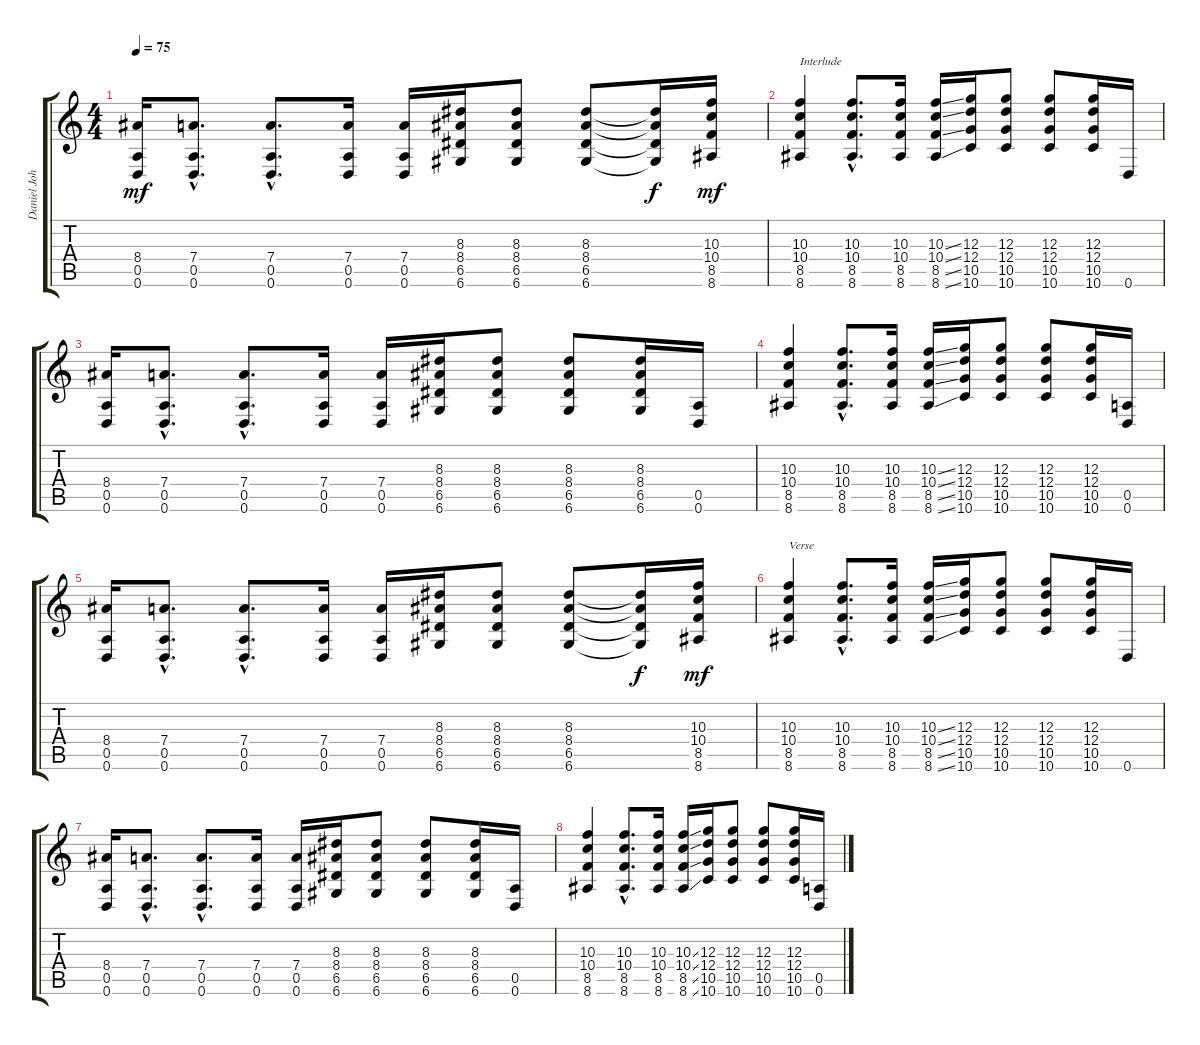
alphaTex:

\track ("Daniel Johns (Gtr3)" "Daniel Joh") {instrument distortionguitar}
\staff {score tabs}
\tuning (E4 B3 G3 D3 A2 D2) {hide}
\ts (4 4)
\tempo 75
\clef g2
\ks c
(8.4 0.5 0.6).16{dy mf} (7.4{hac} 0.5{hac} 0.6{hac}).8{d} (7.4{hac} 0.5{hac} 0.6{hac}).8{d} (7.4 0.5 0.6).16 (7.4 0.5 0.6).16 (8.3 8.4 6.5 6.6).16 (8.3 8.4 6.5 6.6).8 (8.3 8.4 6.5 6.6).8 (8.3{t} 8.4{t} 6.5{t} 6.6{t}).16{dy f} (10.3 10.4 8.5 8.6).16{dy mf} |
(10.3 10.4 8.5 8.6).4{txt "Interlude"} (10.3{hac} 10.4{hac} 8.5{hac} 8.6{hac}).8{d} (10.3 10.4 8.5 8.6).16 (10.3{ss} 10.4{ss} 8.5{ss} 8.6{ss}).16 (12.3 12.4 10.5 10.6).16 (12.3 12.4 10.5 10.6).8 (12.3 12.4 10.5 10.6).8 (12.3 12.4 10.5 10.6).16 0.6.16 |
(8.4 0.5 0.6).16 (7.4{hac} 0.5{hac} 0.6{hac}).8{d} (7.4{hac} 0.5{hac} 0.6{hac}).8{d} (7.4 0.5 0.6).16 (7.4 0.5 0.6).16 (8.3 8.4 6.5 6.6).16 (8.3 8.4 6.5 6.6).8 (8.3 8.4 6.5 6.6).8 (8.3 8.4 6.5 6.6).16 (0.5 0.6).16 |
(10.3 10.4 8.5 8.6).4 (10.3{hac} 10.4{hac} 8.5{hac} 8.6{hac}).8{d} (10.3 10.4 8.5 8.6).16 (10.3{ss} 10.4{ss} 8.5{ss} 8.6{ss}).16 (12.3 12.4 10.5 10.6).16 (12.3 12.4 10.5 10.6).8 (12.3 12.4 10.5 10.6).8 (12.3 12.4 10.5 10.6).16 (0.5 0.6).16 |
(8.4 0.5 0.6).16 (7.4{hac} 0.5{hac} 0.6{hac}).8{d} (7.4{hac} 0.5{hac} 0.6{hac}).8{d} (7.4 0.5 0.6).16 (7.4 0.5 0.6).16 (8.3 8.4 6.5 6.6).16 (8.3 8.4 6.5 6.6).8 (8.3 8.4 6.5 6.6).8 (8.3{t} 8.4{t} 6.5{t} 6.6{t}).16{dy f} (10.3 10.4 8.5 8.6).16{dy mf} |
(10.3 10.4 8.5 8.6).4{txt "Verse"} (10.3{hac} 10.4{hac} 8.5{hac} 8.6{hac}).8{d} (10.3 10.4 8.5 8.6).16 (10.3{ss} 10.4{ss} 8.5{ss} 8.6{ss}).16 (12.3 12.4 10.5 10.6).16 (12.3 12.4 10.5 10.6).8 (12.3 12.4 10.5 10.6).8 (12.3 12.4 10.5 10.6).16 0.6.16 |
(8.4 0.5 0.6).16 (7.4{hac} 0.5{hac} 0.6{hac}).8{d} (7.4{hac} 0.5{hac} 0.6{hac}).8{d} (7.4 0.5 0.6).16 (7.4 0.5 0.6).16 (8.3 8.4 6.5 6.6).16 (8.3 8.4 6.5 6.6).8 (8.3 8.4 6.5 6.6).8 (8.3 8.4 6.5 6.6).16 (0.5 0.6).16 |
(10.3 10.4 8.5 8.6).4 (10.3{hac} 10.4{hac} 8.5{hac} 8.6{hac}).8{d} (10.3 10.4 8.5 8.6).16 (10.3{ss} 10.4{ss} 8.5{ss} 8.6{ss}).16 (12.3 12.4 10.5 10.6).16 (12.3 12.4 10.5 10.6).8 (12.3 12.4 10.5 10.6).8 (12.3 12.4 10.5 10.6).16 (0.5 0.6).16
